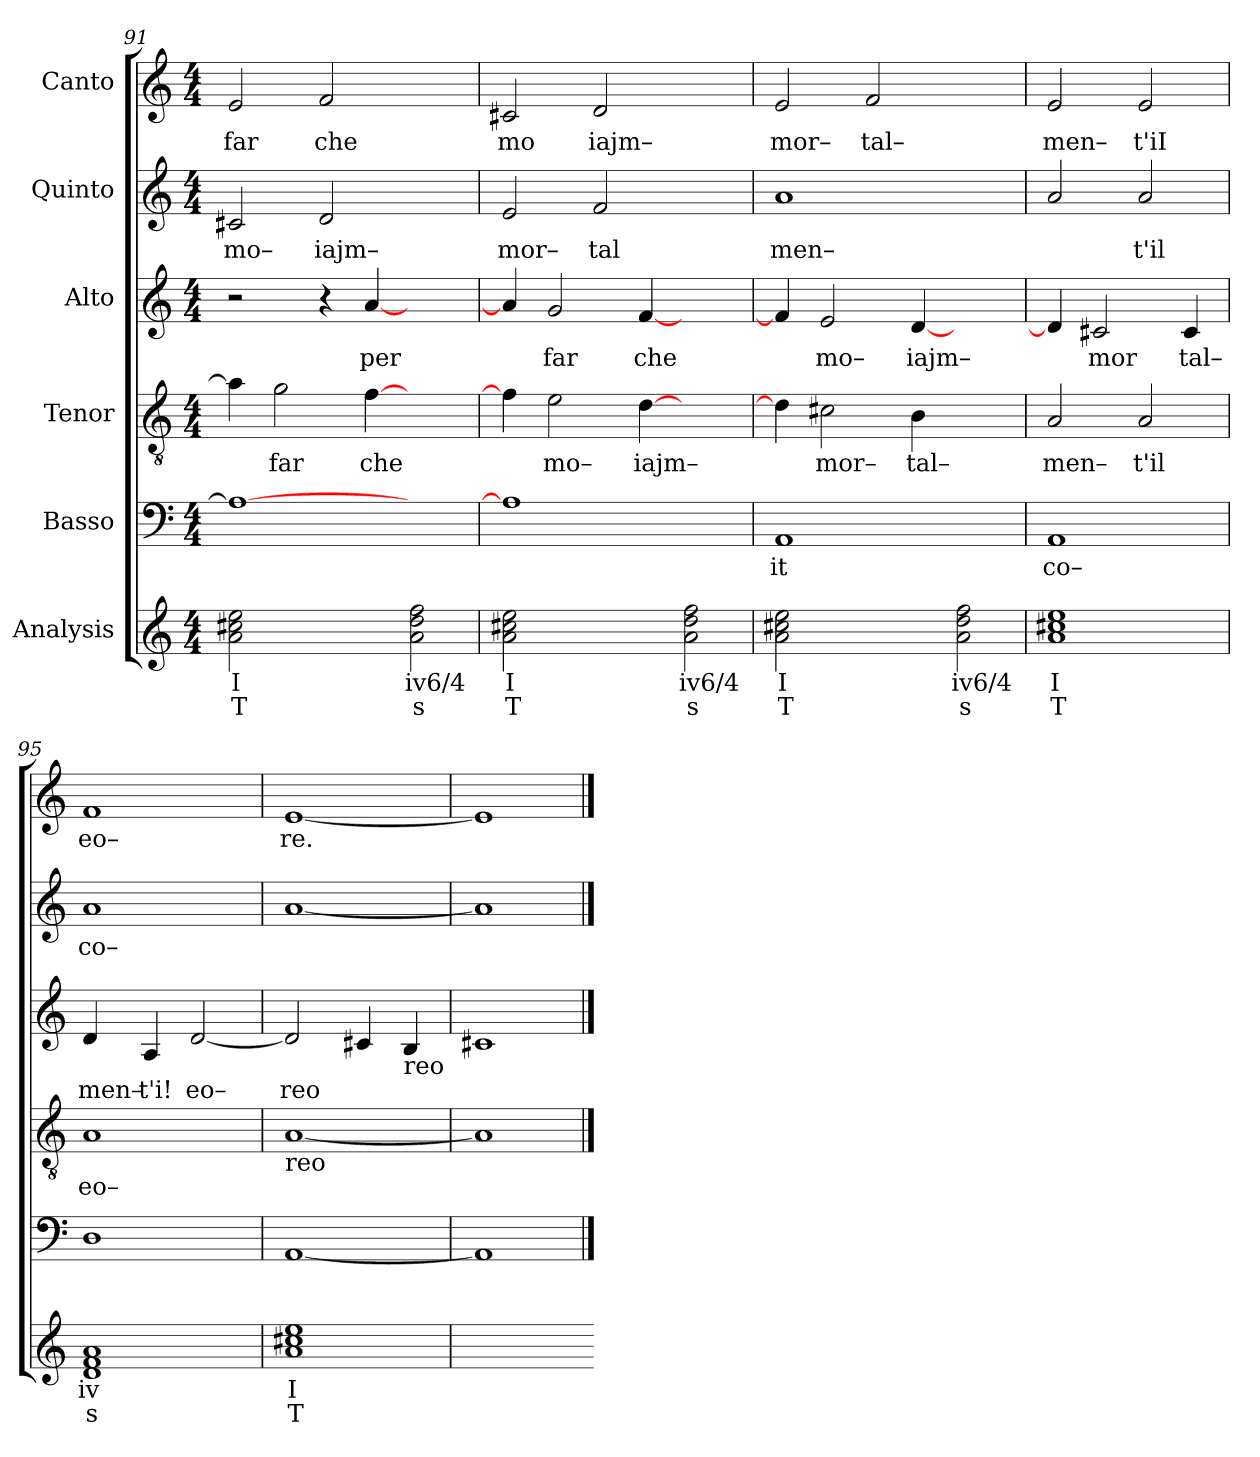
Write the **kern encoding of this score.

**kern	**text	**text	**kern	**text	**kern	**text	**kern	**text	**kern	**text	**kern	**text
*part6	*part6	*part6	*part5	*part5	*part4	*part4	*part3	*part3	*part2	*part2	*part1	*part1
*staff6	*staff6	*staff6	*staff5	*staff5	*staff4	*staff4	*staff3	*staff3	*staff2	*staff2	*staff1	*staff1
*I"Analysis	*	*	*I"Basso	*	*I"Tenor	*	*I"Alto	*	*I"Quinto	*	*I"Canto	*
*	*	*	*clefF4	*	*clefGv2	*	*clefG2	*	*clefG2	*	*clefG2	*
*k[]	*	*	*k[]	*	*k[]	*	*k[]	*	*k[]	*	*k[]	*
*M4/4	*	*	*M4/4	*	*M4/4	*	*M4/4	*	*M4/4	*	*M4/4	*
=91	=91	=91	=91	=91	=91	=91	=91	=91	=91	=91	=91	=91
!	!	!	!	!	!	!	!	!	!	!LO:LY:b	!	!
!	!	!	!	!	!	!	!	!	!	!	!	!LO:LY:b
2a 2cc#X 2ee	I	T	1A_	.	4a\]	.	2r	.	2c#X/	mo–	2e/	far
!	!	!	!	!	!	!LO:LY:b	!	!	!	!	!	!
.	.	.	.	.	2g\	far	.	.	.	.	.	.
!	!	!	!	!	!	!	!	!	!	!LO:LY:b	!	!
!	!	!	!	!	!	!	!	!	!	!	!	!LO:LY:b
2ryy	.	.	.	.	.	.	4r	.	2d/	iajm–	2f/	che
!	!	!	!	!	!	!LO:LY:b	!	!	!	!	!	!
!	!	!	!	!	!	!	!	!LO:LY:b	!	!	!	!
.	.	.	.	.	[4f\	che	[4a/	per	.	.	.	.
2a 2dd 2ff	iv6/4	s	2ryy	.	2ryy	.	2ryy	.	2ryy	.	2ryy	.
=92	=92	=92	=92	=92	=92	=92	=92	=92	=92	=92	=92	=92
!	!	!	!	!	!	!	!	!	!	!LO:LY:b	!	!
!	!	!	!	!	!	!	!	!	!	!	!	!LO:LY:b
2a 2cc#X 2ee	I	T	1A]	.	4f\]	.	4a/]	.	2e/	mor–	2c#X/	mo
!	!	!	!	!	!	!LO:LY:b	!	!	!	!	!	!
!	!	!	!	!	!	!	!	!LO:LY:b	!	!	!	!
.	.	.	.	.	2e\	mo–	2g/	far	.	.	.	.
!	!	!	!	!	!	!	!	!	!	!LO:LY:b	!	!
!	!	!	!	!	!	!	!	!	!	!	!	!LO:LY:b
2ryy	.	.	.	.	.	.	.	.	2f/	tal	2d/	iajm–
!	!	!	!	!	!	!LO:LY:b	!	!	!	!	!	!
!	!	!	!	!	!	!	!	!LO:LY:b	!	!	!	!
.	.	.	.	.	[4d\	iajm–	[4f/	che	.	.	.	.
2a 2dd 2ff	iv6/4	s	2ryy	.	2ryy	.	2ryy	.	2ryy	.	2ryy	.
=93	=93	=93	=93	=93	=93	=93	=93	=93	=93	=93	=93	=93
!	!	!	!	!LO:LY:b	!	!	!	!	!	!	!	!
!	!	!	!	!	!	!	!	!	!	!LO:LY:b	!	!
!	!	!	!	!	!	!	!	!	!	!	!	!LO:LY:b
2a 2cc#X 2ee	I	T	1AA	it	4d\]	.	4f/]	.	1a	men–	2e/	mor–
!	!	!	!	!	!	!LO:LY:b	!	!	!	!	!	!
!	!	!	!	!	!	!	!	!LO:LY:b	!	!	!	!
.	.	.	.	.	2c#X\	mor–	2e/	mo–	.	.	.	.
!	!	!	!	!	!	!	!	!	!	!	!	!LO:LY:b
2ryy	.	.	.	.	.	.	.	.	.	.	2f/	tal–
!	!	!	!	!	!	!LO:LY:b	!	!	!	!	!	!
!	!	!	!	!	!	!	!	!LO:LY:b	!	!	!	!
.	.	.	.	.	4B\	tal–	[4d/	iajm–	.	.	.	.
2a 2dd 2ff	iv6/4	s	2ryy	.	2ryy	.	2ryy	.	2ryy	.	2ryy	.
=94	=94	=94	=94	=94	=94	=94	=94	=94	=94	=94	=94	=94
!	!	!	!	!LO:LY:b	!	!	!	!	!	!	!	!
!	!	!	!	!	!	!LO:LY:b	!	!	!	!	!	!
!	!	!	!	!	!	!	!	!	!	!	!	!LO:LY:b
1a 1cc#X 1ee	I	T	1AA	co–	2A/	men–	4d/]	.	2a/	.	2e/	men–
!	!	!	!	!	!	!	!	!LO:LY:b	!	!	!	!
.	.	.	.	.	.	.	2c#X/	mor	.	.	.	.
!	!	!	!	!	!	!LO:LY:b	!	!	!	!	!	!
!	!	!	!	!	!	!	!	!	!	!LO:LY:b	!	!
!	!	!	!	!	!	!	!	!	!	!	!	!LO:LY:b
.	.	.	.	.	2A/	t'il	.	.	2a/	t'il	2e/	t'iI
!	!	!	!	!	!	!	!	!LO:LY:b	!	!	!	!
.	.	.	.	.	.	.	4c#/	tal–	.	.	.	.
=95	=95	=95	=95	=95	=95	=95	=95	=95	=95	=95	=95	=95
!	!	!	!	!	!	!LO:LY:b	!	!	!	!	!	!
!	!	!	!	!	!	!	!	!LO:LY:b	!	!	!	!
!	!	!	!	!	!	!	!	!	!	!LO:LY:b	!	!
!	!	!	!	!	!	!	!	!	!	!	!	!LO:LY:b
1d 1f 1a	iv	s	1D	.	1A	eo–	4d/	men–	1a	co–	1f	eo–
!	!	!	!	!	!	!	!	!LO:LY:b	!	!	!	!
.	.	.	.	.	.	.	4A/	t'i!	.	.	.	.
!	!	!	!	!	!	!	!	!LO:LY:b	!	!	!	!
.	.	.	.	.	.	.	[2d/	eo–	.	.	.	.
=96	=96	=96	=96	=96	=96	=96	=96	=96	=96	=96	=96	=96
!	!	!	!	!	!	!	!	!LO:LY:b	!	!	!	!
!	!	!	!	!	!LO:TX:b:t=reo	!	!	!	!	!	!	!
!	!	!	!	!	!	!	!	!	!	!	!	!LO:LY:b
1a 1cc#X 1ee	I	T	[1AA	.	[1A	.	2d/]	reo	[1a	.	[1e	re.
.	.	.	.	.	.	.	4c#X/	.	.	.	.	.
!	!	!	!	!	!	!	!LO:TX:b:t=reo	!	!	!	!	!
.	.	.	.	.	.	.	4B/	.	.	.	.	.
=97	=97	=97	=97	=97	=97	=97	=97	=97	=97	=97	=97	=97
1ryy	.	.	1AA]	.	1A]	.	1c#X	.	1a]	.	1e]	.
=	==	==	==	==	==	==	==	==	==	==	==	==
*-	*-	*-	*-	*-	*-	*-	*-	*-	*-	*-	*-	*-
